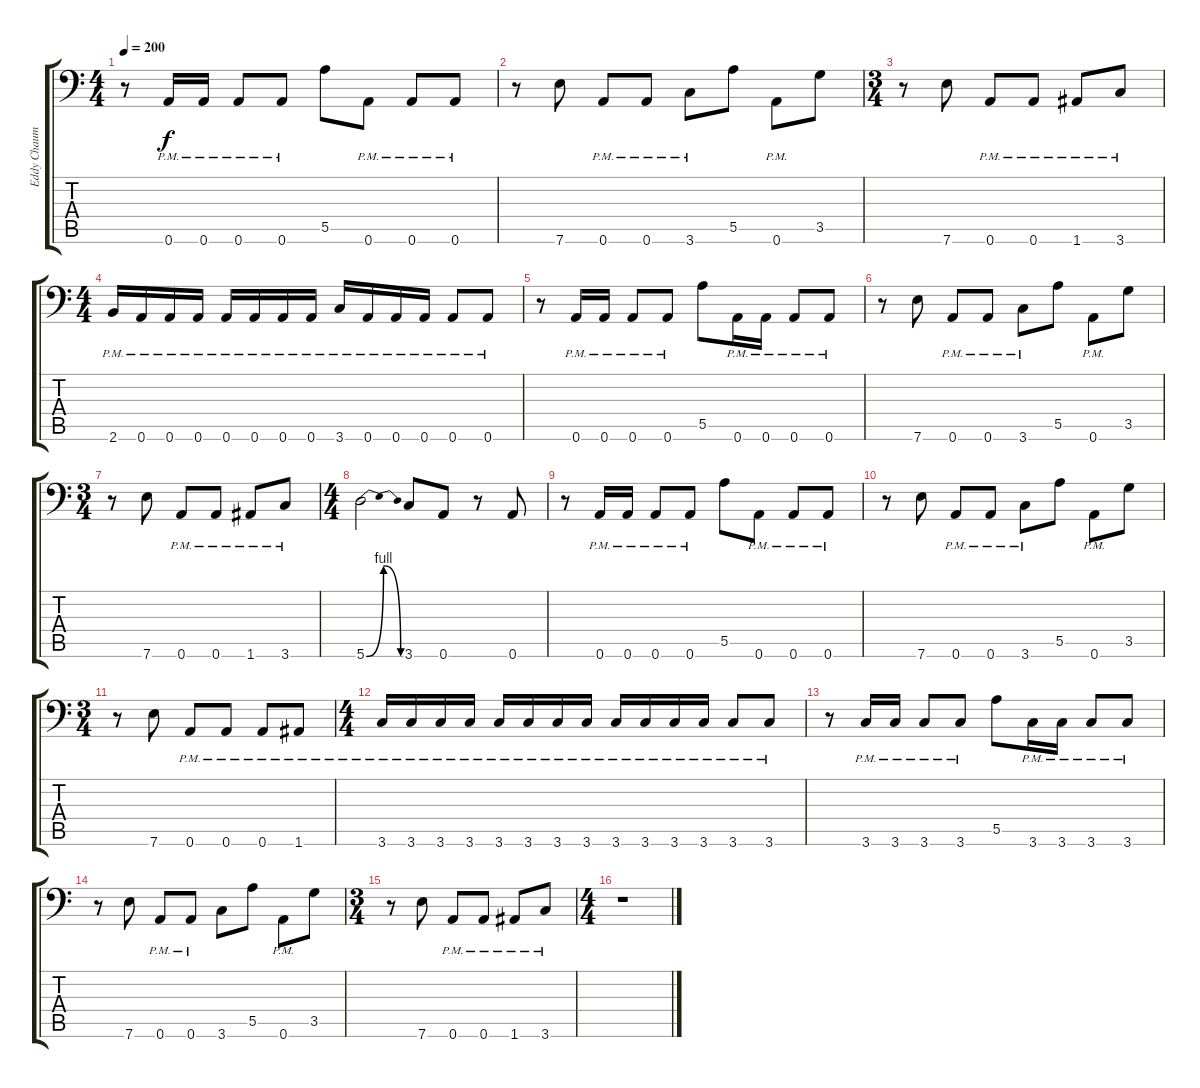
\track ("Eddy Chaumulot (Rythm)" "Eddy Chaum") {instrument distortionguitar}
\staff {score tabs}
\tuning (B3 Gb3 D3 A2 E2 A1) {hide}
\ts (4 4)
\tempo 200
\clef f4
\ks c
r.8{dy f} 0.6{pm}.16 0.6{pm}.16 0.6{pm}.8 0.6{pm}.8 5.5.8 0.6{pm}.8 0.6{pm}.8 0.6{pm}.8 |
r.8 7.6.8 0.6{pm}.8 0.6{pm}.8 3.6{pm}.8 5.5.8 0.6{pm}.8 3.5.8 |
\ts (3 4)
r.8 7.6.8 0.6{pm}.8 0.6{pm}.8 1.6{pm}.8 3.6{pm}.8 |
\ts (4 4)
2.6{pm}.16 0.6{pm}.16 0.6{pm}.16 0.6{pm}.16 0.6{pm}.16 0.6{pm}.16 0.6{pm}.16 0.6{pm}.16 3.6{pm}.16 0.6{pm}.16 0.6{pm}.16 0.6{pm}.16 0.6{pm}.8 0.6{pm}.8 |
r.8 0.6{pm}.16 0.6{pm}.16 0.6{pm}.8 0.6{pm}.8 5.5.8 0.6{pm}.16 0.6{pm}.16 0.6{pm}.8 0.6{pm}.8 |
r.8 7.6.8 0.6{pm}.8 0.6{pm}.8 3.6{pm}.8 5.5.8 0.6{pm}.8 3.5.8 |
\ts (3 4)
r.8 7.6.8 0.6{pm}.8 0.6{pm}.8 1.6{pm}.8 3.6{pm}.8 |
\ts (4 4)
5.6{be (bendrelease 0 0 15 4 30 4 60 0)}.2 3.6.8 0.6.8 r.8 0.6.8 |
r.8 0.6{pm}.16 0.6{pm}.16 0.6{pm}.8 0.6{pm}.8 5.5.8 0.6{pm}.8 0.6{pm}.8 0.6{pm}.8 |
r.8 7.6.8 0.6{pm}.8 0.6{pm}.8 3.6{pm}.8 5.5.8 0.6{pm}.8 3.5.8 |
\ts (3 4)
r.8 7.6.8 0.6{pm}.8 0.6{pm}.8 0.6{pm}.8 1.6{pm}.8 |
\ts (4 4)
3.6{pm}.16 3.6{pm}.16 3.6{pm}.16 3.6{pm}.16 3.6{pm}.16 3.6{pm}.16 3.6{pm}.16 3.6{pm}.16 3.6{pm}.16 3.6{pm}.16 3.6{pm}.16 3.6{pm}.16 3.6{pm}.8 3.6{pm}.8 |
r.8 3.6{pm}.16 3.6{pm}.16 3.6{pm}.8 3.6{pm}.8 5.5.8 3.6{pm}.16 3.6{pm}.16 3.6{pm}.8 3.6{pm}.8 |
r.8 7.6.8 0.6{pm}.8 0.6{pm}.8 3.6.8 5.5.8 0.6{pm}.8 3.5.8 |
\ts (3 4)
r.8 7.6.8 0.6{pm}.8 0.6{pm}.8 1.6{pm}.8 3.6{pm}.8 |
\ts (4 4)
r.1
